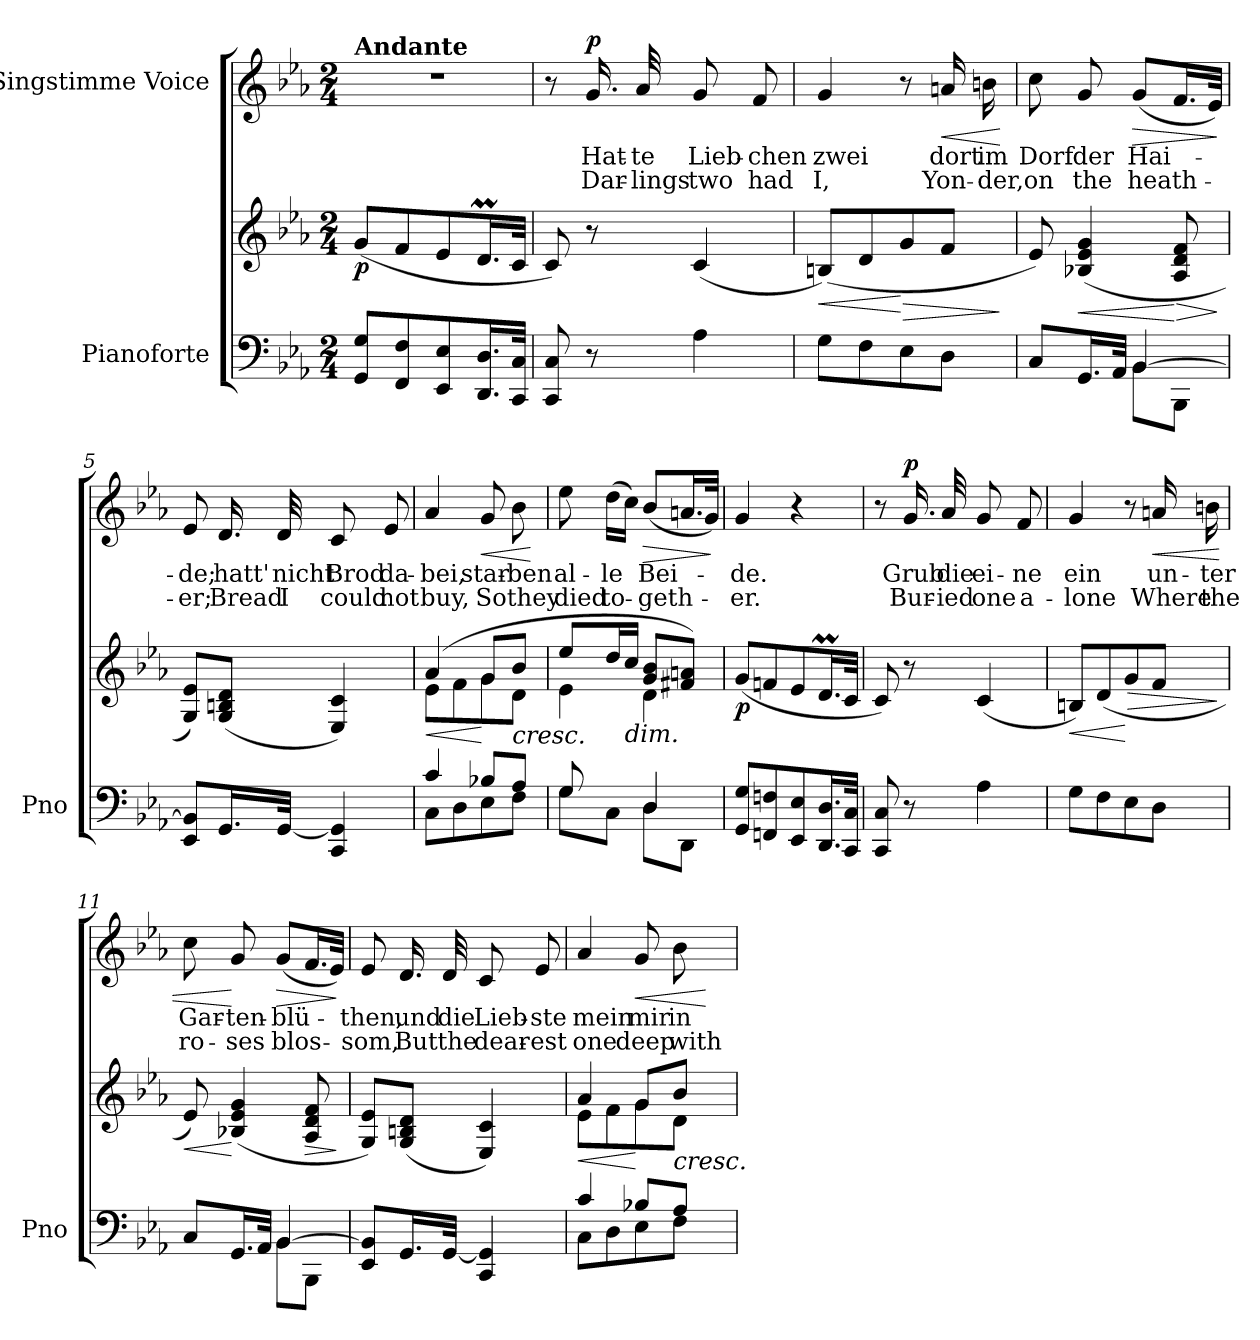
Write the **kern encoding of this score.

**kern	**kern	**dynam	**kern	**text	**text	**dynam
*part2	*part2	*part2	*part1	*part1	*part1	*part1
*staff3	*staff2	*staff2/3	*staff1	*staff1	*staff1	*staff1
*I"Pianoforte	*	*	*I"Singstimme Voice	*	*	*
*I'Pno	*	*	*	*	*	*
*clefF4	*clefG2	*	*clefG2	*	*	*
*k[b-e-a-]	*k[b-e-a-]	*	*k[b-e-a-]	*	*	*
*M2/4	*M2/4	*	*M2/4	*	*	*
=1	=1	=1	=1	=1	=1	=1
!	!	!	!LO:TX:a:B:t=Andante	!	!	!
!	!	!LO:DY:b	!	!	!	!
8GG/ 8G/L	(<8g/L	p	2r	.	.	.
8FF/ 8F/	8f/	.	.	.	.	.
8EE-/ 8E-/	8e-/	.	.	.	.	.
16.DD/ 16.D/L	16.dm/L	.	.	.	.	.
32CC/ 32C/JJk	32c/JJk	.	.	.	.	.
=2	=2	=2	=2	=2	=2	=2
8CC/ 8C/	8c/)	.	8r	.	.	.
!	!	!	!	!LO:LY:b	!LO:LY:b	!LO:DY:a
8r	8r	.	16.g/	Hat-	Dar-	p
!	!	!	!	!LO:LY:b	!LO:LY:b	!
.	.	.	32a-/	-te	-lings	.
!	!	!	!	!LO:LY:b	!LO:LY:b	!
4A-\	(<4c/	.	8g/	Lieb-	two	.
!	!	!	!	!LO:LY:b	!LO:LY:b	!
.	.	.	8f/	-chen	had	.
=3	=3	=3	=3	=3	=3	=3
!	!	!LO:HP:b	!	!LO:LY:b	!LO:LY:b	!
8G\L	(<8Bn/L)	<	4g/	zwei	I,	.
8F\	8d/	.	.	.	.	.
!	!	!LO:HP:n=1:b	!	!	!	!
8E-\	8g/	[ >	8r	.	.	.
!	!	!	!	!LO:LY:b	!LO:LY:b	!LO:HP:b
8D\J	8f/J	.	16an/	dort	Yon-	<
!	!	!	!	!LO:LY:b	!LO:LY:b	!
.	.	.	16bn\	im	-der,	.
.	.	]	.	.	.	[
!!LO:LB:g=z
=4	=4	=4	=4	=4	=4	=4
*^	*	*	*	*	*	*
!	!	!	!	!	!LO:LY:b	!LO:LY:b	!
8C/L	4ryy	8e-/)	.	8cc\	Dorf	on	.
!	!	!	!LO:HP:b	!	!LO:LY:b	!LO:LY:b	!
16.GG/L	.	(>4B-X/ 4e-/ 4g/	<	8g/	der	the	.
32AA-/JJk	.	.	.	.	.	.	.
!	!	!	!	!	!LO:LY:b	!LO:LY:b	!LO:HP:b
[4BB-/	8BB-\L	.	.	(<8g/L	Hai-	heath-	>
!	!	!	!LO:HP:n=1:b	!	!	!	!
.	8BBB-\J	8A-/ 8d/ 8f/	[ >	16.f/L	.	.	.
.	.	.	.	32e-/JJk)	.	.	.
*v	*v	*	*	*	*	*	*
.	.	]	.	.	.	]
=5	=5	=5	=5	=5	=5	=5
!	!	!	!	!LO:LY:b	!LO:LY:b	!
8EE-/ 8BB-/]L	8G/ 8e-/L)	.	8e-/	-de;	-er;	.
!	!	!	!	!LO:LY:b	!LO:LY:b	!
16.GG/L	(>8G/ 8Bn/ 8d/J	.	16.d/	hatt'	Bread	.
!	!	!	!	!LO:LY:b	!LO:LY:b	!
[32GG/JJk	.	.	32d/	nicht	I	.
!	!	!	!	!LO:LY:b	!LO:LY:b	!
4CC/ 4GG/]	4E-/ 4c/)	.	8c/	Brod	could	.
!	!	!	!	!LO:LY:b	!LO:LY:b	!
.	.	.	8e-/	da-	not	.
=6	=6	=6	=6	=6	=6	=6
*^	*	*	*	*	*	*
!	!	!	!LO:HP:b	!	!LO:LY:b	!LO:LY:b	!
*	*	*^	*	*	*	*	*
4c/	8C\L	(>4a-/	8e-\L	<	4a-/	-bei,	buy,	.
.	8D\	.	8f\	.	.	.	.	.
!	!	!	!	!	!	!LO:LY:b	!LO:LY:b	!LO:HP:b
8B-X/L	8E-\	8g/L	8g\	[	8g/	star-	So	<
!	!	!LO:TX:b:i:t=cresc.	!	!	!	!	!	!
!	!	!	!	!	!	!LO:LY:b	!LO:LY:b	!
8A-/J	8F\J	8b-/J	8d\J	.	8b-\	-ben	they	.
*v	*v	*	*	*	*	*	*	*
*	*v	*v	*	*	*	*	*
.	.	.	.	.	.	[
!!LO:LB:g=z
=7	=7	=7	=7	=7	=7	=7
*^	*^	*	*	*	*	*
*	*	*	*^	*	*	*	*	*
!	!	!	!	!	!	!	!LO:LY:b	!LO:LY:b	!
8G\L	8G/L	8ee-/L	4e-\	8ryy	.	8ee-\	al-	died	.
!	!	!	!	!	!	!	!LO:LY:b	!LO:LY:b	!
8C\J	8ryy	16dd/L	.	8a-\J	.	(>16dd\LL	-le	to-	.
!	!	!LO:TX:b:i:t=dim.	!	!	!	!	!	!	!
.	.	16cc/JJ	.	.	.	16cc\JJ)	.	.	.
!	!	!	!	!	!	!	!LO:LY:b	!LO:LY:b	!LO:HP:b
8D\L	4D/	8g/ 8b-/L	4d\	4ryy	.	(<8b-/L	Bei-	-geth-	>
8DD\J	.	8f#X/ 8an/J)	.	.	.	16.an/L	.	.	.
.	.	.	.	.	.	32g/JJk)	.	.	.
*v	*v	*	*	*	*	*	*	*	*
*	*v	*v	*v	*	*	*	*	*
.	.	.	.	.	.	]
=8	=8	=8	=8	=8	=8	=8
!	!	!LO:DY:b	!	!LO:LY:b	!LO:LY:b	!
8GG/ 8G/L	(<8g/L	p	4g/	-de.	-er.	.
8FFn/ 8Fn/	8fn/	.	.	.	.	.
8EE-/ 8E-/	8e-/	.	4r	.	.	.
16.DD/ 16.D/L	16.dm/L	.	.	.	.	.
32CC/ 32C/JJk	32c/JJk	.	.	.	.	.
=9	=9	=9	=9	=9	=9	=9
8CC/ 8C/	8c/)	.	8r	.	.	.
!	!	!	!	!LO:LY:b	!LO:LY:b	!LO:DY:a
8r	8r	.	16.g/	Grub	Bur-	p
!	!	!	!	!LO:LY:b	!LO:LY:b	!
.	.	.	32a-/	die	-ied	.
!	!	!	!	!LO:LY:b	!LO:LY:b	!
4A-\	(<4c/	.	8g/	ei-	one	.
!	!	!	!	!LO:LY:b	!LO:LY:b	!
.	.	.	8f/	-ne	a-	.
!!LO:PB:g=z
=10	=10	=10	=10	=10	=10	=10
!	!	!LO:HP:b	!	!LO:LY:b	!LO:LY:b	!
8G\L	8Bn/L)	<	4g/	ein	-lone	.
8F\	(<8d/	.	.	.	.	.
!	!	!LO:HP:n=1:b	!	!	!	!
8E-\	8g/	[ >	8r	.	.	.
!	!	!	!	!LO:LY:b	!LO:LY:b	!LO:HP:b
8D\J	8f/J	.	16an/	un-	Where	<
!	!	!	!	!LO:LY:b	!LO:LY:b	!
.	.	.	16bn\	-ter	the	.
.	.	]	.	.	.	.
=11	=11	=11	=11	=11	=11	=11
*^	*	*	*	*	*	*
!	!	!	!LO:HP:b	!	!LO:LY:b	!LO:LY:b	!
8C/L	4ryy	8e-/)	<	8cc\	Gar-	ro-	.
!	!	!	!	!	!LO:LY:b	!LO:LY:b	!
16.GG/L	.	(>4B-X/ 4e-/ 4g/	[	8g/	-ten-	-ses	[
32AA-/JJk	.	.	.	.	.	.	.
!	!	!	!	!	!LO:LY:b	!LO:LY:b	!LO:HP:b
[4BB-/	8BB-\L	.	.	(<8g/L	-blü-	blos-	>
!	!	!	!LO:HP:b	!	!	!	!
.	8BBB-\J	8A-/ 8d/ 8f/	>	16.f/L	.	.	.
.	.	.	.	32e-/JJk)	.	.	.
*v	*v	*	*	*	*	*	*
.	.	]	.	.	.	]
=12	=12	=12	=12	=12	=12	=12
!	!	!	!	!LO:LY:b	!LO:LY:b	!
8EE-/ 8BB-/]L	8G/ 8e-/L)	.	8e-/	-then,	-som,	.
!	!	!	!	!LO:LY:b	!LO:LY:b	!
16.GG/L	(>8G/ 8Bn/ 8d/J	.	16.d/	und	But	.
!	!	!	!	!LO:LY:b	!LO:LY:b	!
[32GG/JJk	.	.	32d/	die	the	.
!	!	!	!	!LO:LY:b	!LO:LY:b	!
4CC/ 4GG/]	4E-/ 4c/)	.	8c/	Lieb-	dear-	.
!	!	!	!	!LO:LY:b	!LO:LY:b	!
.	.	.	8e-/	-ste	-est	.
=13	=13	=13	=13	=13	=13	=13
*^	*	*	*	*	*	*
!	!	!	!LO:HP:b	!	!LO:LY:b	!LO:LY:b	!
*	*	*^	*	*	*	*	*
4c/	8C\L	4a-/	8e-\L	<	4a-/	mein	one	.
.	8D\	.	8f\	.	.	.	.	.
!	!	!	!	!	!	!LO:LY:b	!LO:LY:b	!LO:HP:b
8B-X/L	8E-\	8g/L	8g\	[	8g/	mir	deep	<
!	!	!LO:TX:b:i:t=cresc.	!	!	!	!	!	!
!	!	!	!	!	!	!LO:LY:b	!LO:LY:b	!
8A-/J	8F\J	8b-/J	8d\J	.	8b-\	in	with-	.
*v	*v	*	*	*	*	*	*	*
*	*v	*v	*	*	*	*	*
.	.	.	.	.	.	[
=	=	=	=	=	=	=
*-	*-	*-	*-	*-	*-	*-
